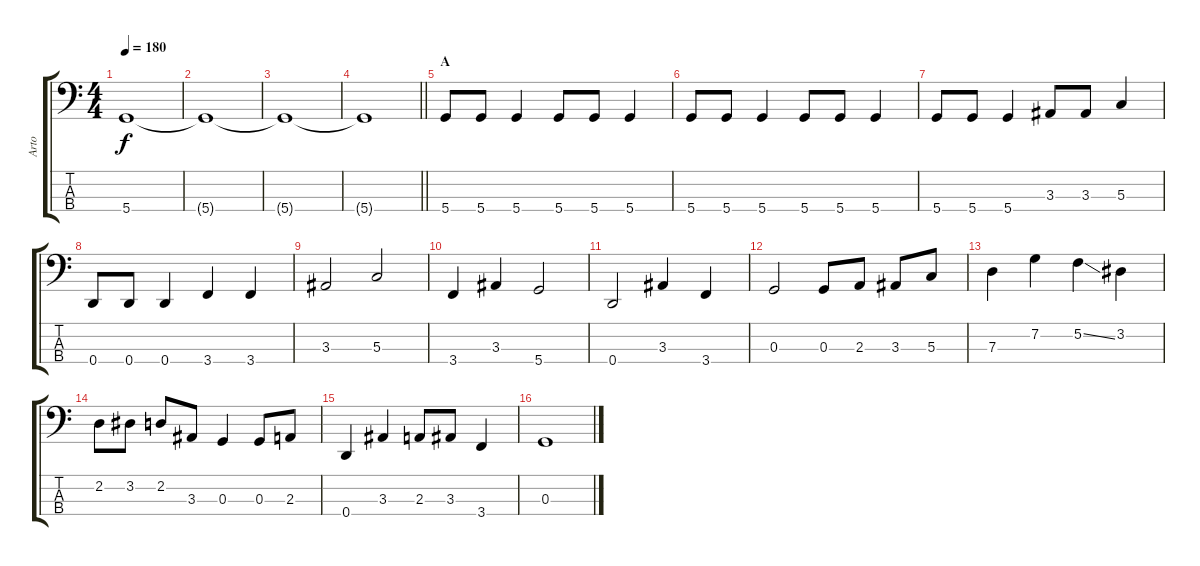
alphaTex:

\track ("Arto" "Arto") {instrument electricbasspick}
\staff {score tabs}
\tuning (F2 C2 G1 D1) {hide}
\ts (4 4)
\tempo 180
\clef f4
\ks c
5.4{t}.1{dy f volume 6} |
5.4{t}.1{volume 5} |
5.4{t}.1{volume 4} |
\barLineRight lightlight
5.4{t}.1{volume 3} |
\section ("" "A")
5.4.8{volume 10} 5.4.8 5.4.4 5.4.8 5.4.8 5.4.4 |
5.4.8 5.4.8 5.4.4 5.4.8 5.4.8 5.4.4 |
5.4.8 5.4.8 5.4.4 3.3.8 3.3.8 5.3.4 |
0.4.8 0.4.8 0.4.4 3.4.4 3.4.4 |
3.3.2 5.3.2 |
3.4.4 3.3.4 5.4.2 |
0.4.2 3.3.4 3.4.4 |
0.3.2 0.3.8 2.3.8 3.3.8 5.3.8 |
7.3.4 7.2.4 5.2{ss}.4 3.2.4 |
2.2.8 3.2.8 2.2.8 3.3.8 0.3.4 0.3.8 2.3.8 |
0.4.4 3.3.4 2.3.8 3.3.8 3.4.4 |
0.3.1
